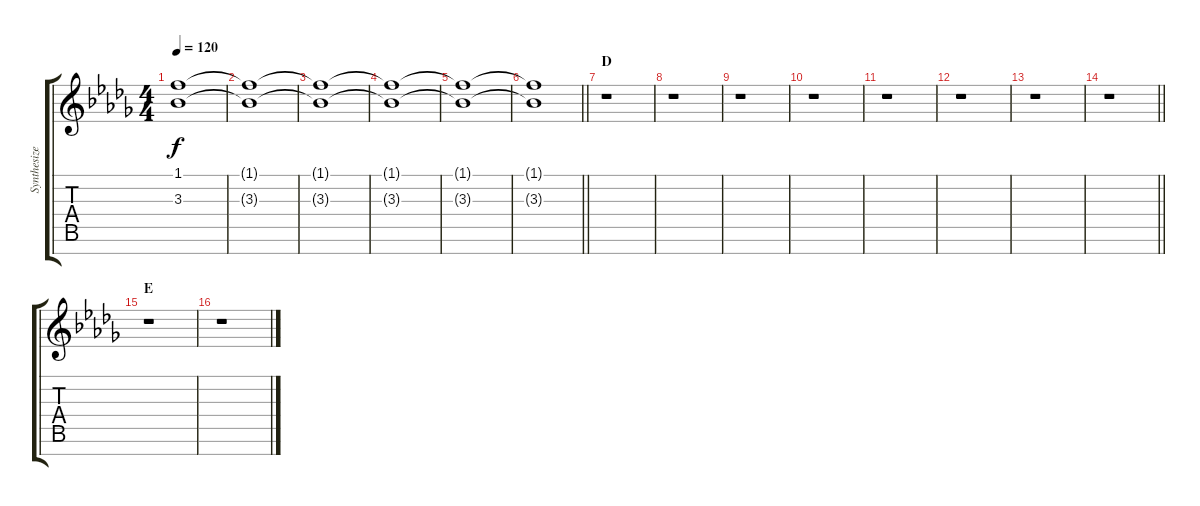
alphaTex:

\track ("Synthesizer" "Synthesize") {instrument pad2warm}
\staff {score tabs}
\tuning (E5 B4 G4 D4 A3 E3 B2) {hide}
\ts (4 4)
\tempo 120
\clef g2
\ks db
(1.1{t} 3.3{t}).1{dy f} |
(1.1{t} 3.3{t}).1 |
(1.1{t} 3.3{t}).1 |
(1.1{t} 3.3{t}).1 |
(1.1{t} 3.3{t}).1 |
\barLineRight lightlight
(1.1{t} 3.3{t}).1 |
\section ("" "D")
r.1 |
r.1 |
r.1 |
r.1 |
r.1 |
r.1 |
r.1 |
\barLineRight lightlight
r.1 |
\section ("" "E")
r.1 |
r.1
